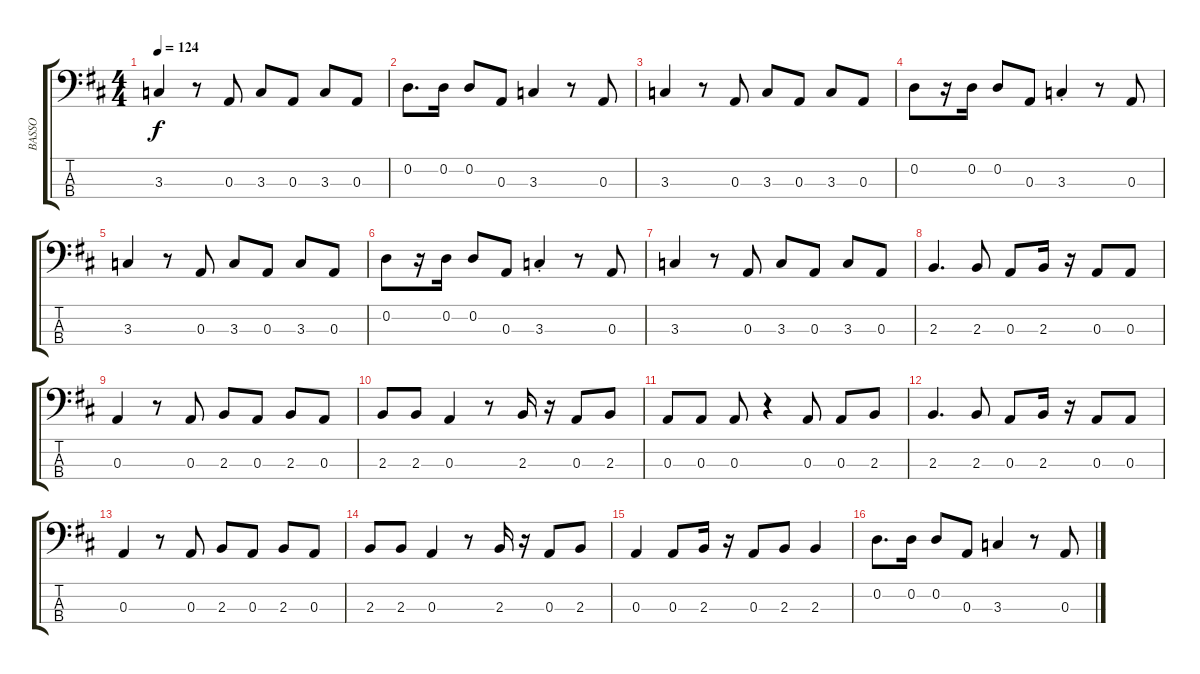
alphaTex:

\track ("BASSO" "BASSO") {instrument electricbasspick}
\staff {score tabs}
\tuning (G2 D2 A1 E1) {hide}
\ts (4 4)
\tempo 124
\clef f4
\ks d
3.3.4{dy f} r.8 0.3.8 3.3.8 0.3.8 3.3.8 0.3.8 |
0.2.8{d} 0.2.16 0.2.8 0.3.8 3.3.4 r.8 0.3.8 |
3.3.4 r.8 0.3.8 3.3.8 0.3.8 3.3.8 0.3.8 |
0.2.8 r.16 0.2.16 0.2.8 0.3.8 3.3{st}.4 r.8 0.3.8 |
3.3.4 r.8 0.3.8 3.3.8 0.3.8 3.3.8 0.3.8 |
0.2.8 r.16 0.2.16 0.2.8 0.3.8 3.3{st}.4 r.8 0.3.8 |
3.3.4 r.8 0.3.8 3.3.8 0.3.8 3.3.8 0.3.8 |
2.3.4{d} 2.3.8 0.3.8 2.3.16 r.16 0.3.8 0.3.8 |
0.3.4 r.8 0.3.8 2.3.8 0.3.8 2.3.8 0.3.8 |
2.3.8 2.3.8 0.3.4 r.8 2.3.16 r.16 0.3.8 2.3.8 |
0.3.8 0.3.8 0.3.8 r.4 0.3.8 0.3.8 2.3.8 |
2.3.4{d} 2.3.8 0.3.8 2.3.16 r.16 0.3.8 0.3.8 |
0.3.4 r.8 0.3.8 2.3.8 0.3.8 2.3.8 0.3.8 |
2.3.8 2.3.8 0.3.4 r.8 2.3.16 r.16 0.3.8 2.3.8 |
0.3.4 0.3.8 2.3.16 r.16 0.3.8 2.3.8 2.3.4 |
0.2.8{d} 0.2.16 0.2.8 0.3.8 3.3.4 r.8 0.3.8
